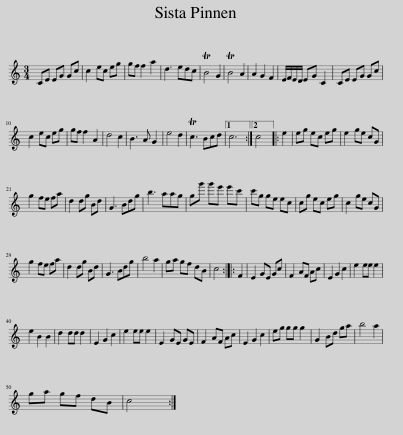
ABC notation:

X:1
L:1/8
M:3/4
I:linebreak $
K:C
V:1 treble
V:1
 CE EG Gc | c2 ec eg | gf f2 a2 | d3 edc | TB4 G2 | %5
 TB4 A2 | A2 G2 F2 | E/F/E/D/ EG C2 | CE EG Gc |$ c2 ec eg | %10
 gf f2 A2 | d4 c2 | B3 A G2 | e4 d2 | Tc3 Bcd |1 %15
 c6 :|2 c4 |: e2 | eg ec eg | e2 ge cG |$ %20
 g2 fe fa | d2 dg Bd | G3 Bdg | b3 aag | gg' g'e' e'c' | %25
 c'g ge ec | cg ec eg | c2 ge cG |$ g2 fe fa | d2 dg Bd | %30
 G3 Bdg | b4 a2 | ga gf dB | c4 :: F2 | %35
 E2 GE Gc | F2 AF Ac | E2 G2 c2 | e2 ee e2 |$ e2 B2 B2 | %40
 d2 dd d2 | E2 G2 c2 | e2 ee e2 | E2 GE GE | F2 AF Ac | %45
 E2 G2 c2 | eg gg g2 | G2 Bd ga | b4 a2 |$ ga gf dB | %50
 c4 :| %51
